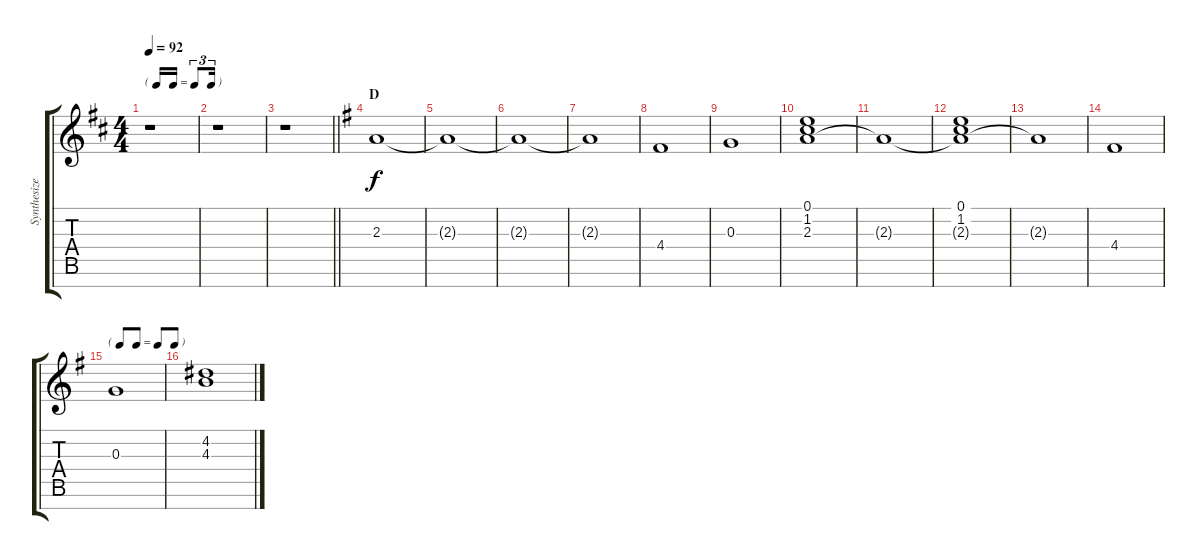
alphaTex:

\track ("Synthesizer" "Synthesize") {instrument pad2warm}
\staff {score tabs}
\tuning (E5 B4 G4 D4 A3 E3 B2) {hide}
\ts (4 4)
\tf triplet16th
\tempo 92
\clef g2
\ks d
r.1{dy f} |
r.1 |
\barLineRight lightlight
r.1 |
\section ("" "D")
\ks g
2.3.1 |
2.3{t}.1 |
2.3{t}.1 |
2.3{t}.1 |
4.4.1 |
0.3.1 |
(0.1 1.2 2.3).1 |
2.3{t}.1 |
(0.1 1.2 2.3{t}).1 |
2.3{t}.1 |
4.4.1 |
\tf none
0.3.1 |
(4.2 4.3).1
